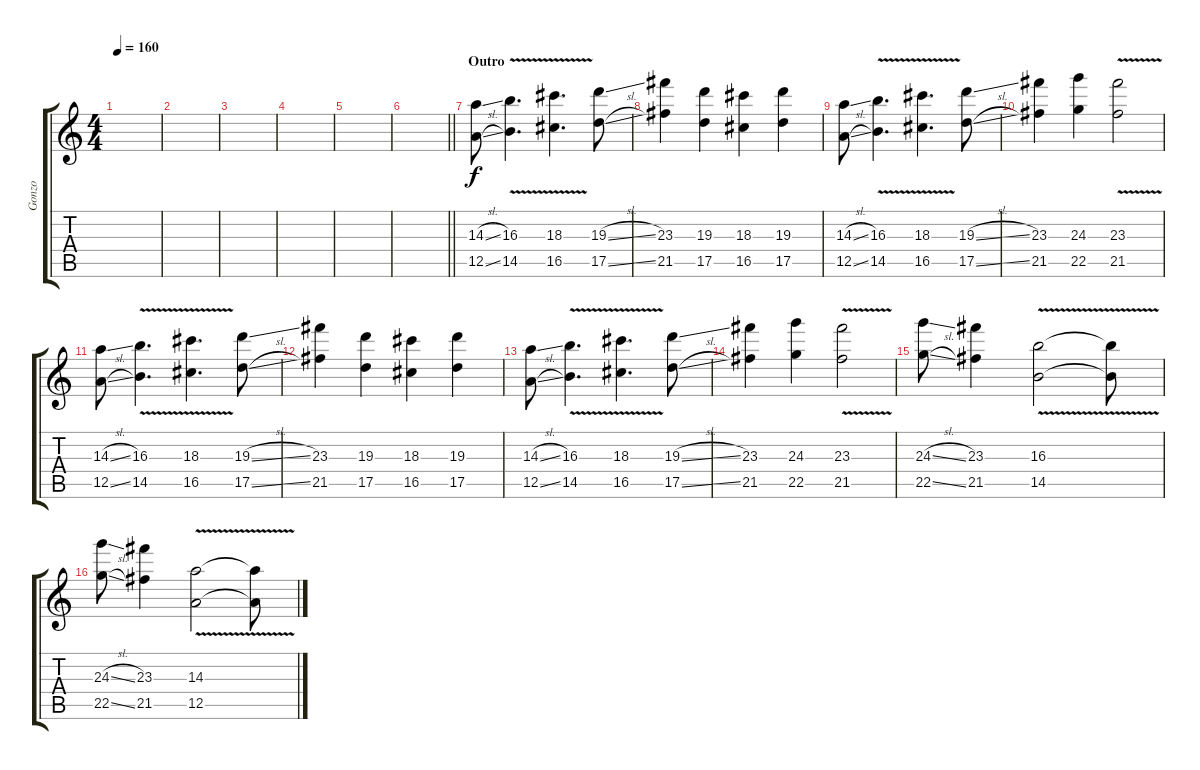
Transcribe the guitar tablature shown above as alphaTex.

\track ("Gonzo" "Gonzo") {instrument distortionguitar}
\staff {score tabs}
\tuning (E4 B3 G3 D3 A2 E2) {hide}
\ts (4 4)
\tempo 160
\clef g2
\ks c
|
|
|
|
|
\barLineRight lightlight
|
\section ("" "Outro")
(14.3{sl} 12.5{sl}).8{dy f volume 10} (16.3{v} 14.5{v}).4{d} (18.3{v} 16.5{v}).4{d} (19.3{sl} 17.5{sl}).8 |
(23.3 21.5).4 (19.3 17.5).4 (18.3 16.5).4 (19.3 17.5).4 |
(14.3{sl} 12.5{sl}).8 (16.3{v} 14.5{v}).4{d} (18.3{v} 16.5{v}).4{d} (19.3{sl} 17.5{sl}).8 |
(23.3 21.5).4 (24.3 22.5).4 (23.3{v} 21.5{v}).2 |
(14.3{sl} 12.5{sl}).8 (16.3{v} 14.5{v}).4{d} (18.3{v} 16.5{v}).4{d} (19.3{sl} 17.5{sl}).8 |
(23.3 21.5).4 (19.3 17.5).4 (18.3 16.5).4 (19.3 17.5).4 |
(14.3{sl} 12.5{sl}).8 (16.3{v} 14.5{v}).4{d} (18.3{v} 16.5{v}).4{d} (19.3{sl} 17.5{sl}).8 |
(23.3 21.5).4 (24.3 22.5).4 (23.3{v} 21.5{v}).2 |
(24.3{sl} 22.5{sl}).8 (23.3 21.5).4 (16.3{v} 14.5{v}).2 (16.3{t} 14.5{t}).8 |
(24.3{sl} 22.5{sl}).8 (23.3 21.5).4 (14.3{v} 12.5{v}).2 (14.3{t} 12.5{t}).8
